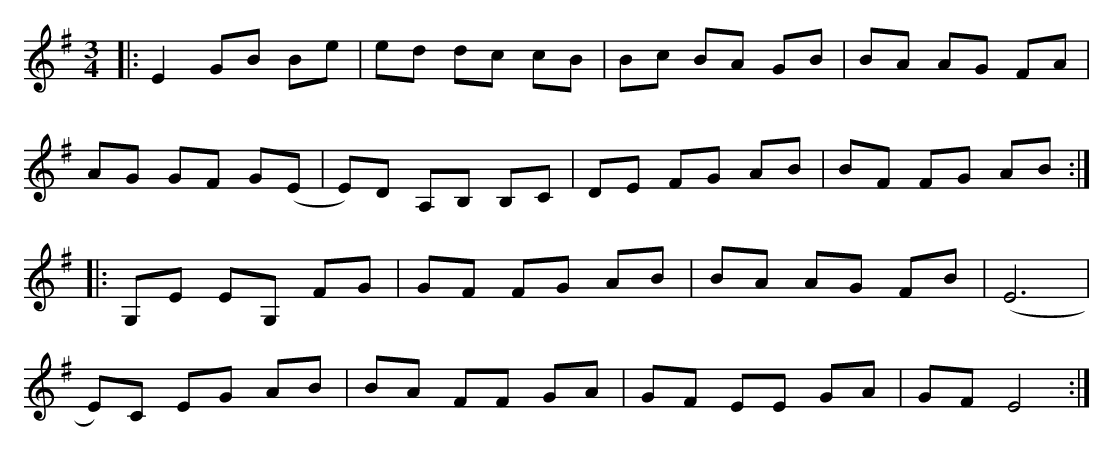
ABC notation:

X:1
M:3/4
K:Emin
|: E2 GB Be | ed dc cB | Bc BA GB | BA AG FA |
AG GF G(E | E)D A,B, B,C | DE FG AB | BF FG AB :|
|: G,E EG, FG | GF FG AB | BA AG FB | (E6 |
E)C EG AB | BA FF GA | GF EE GA | GF E4 :|
